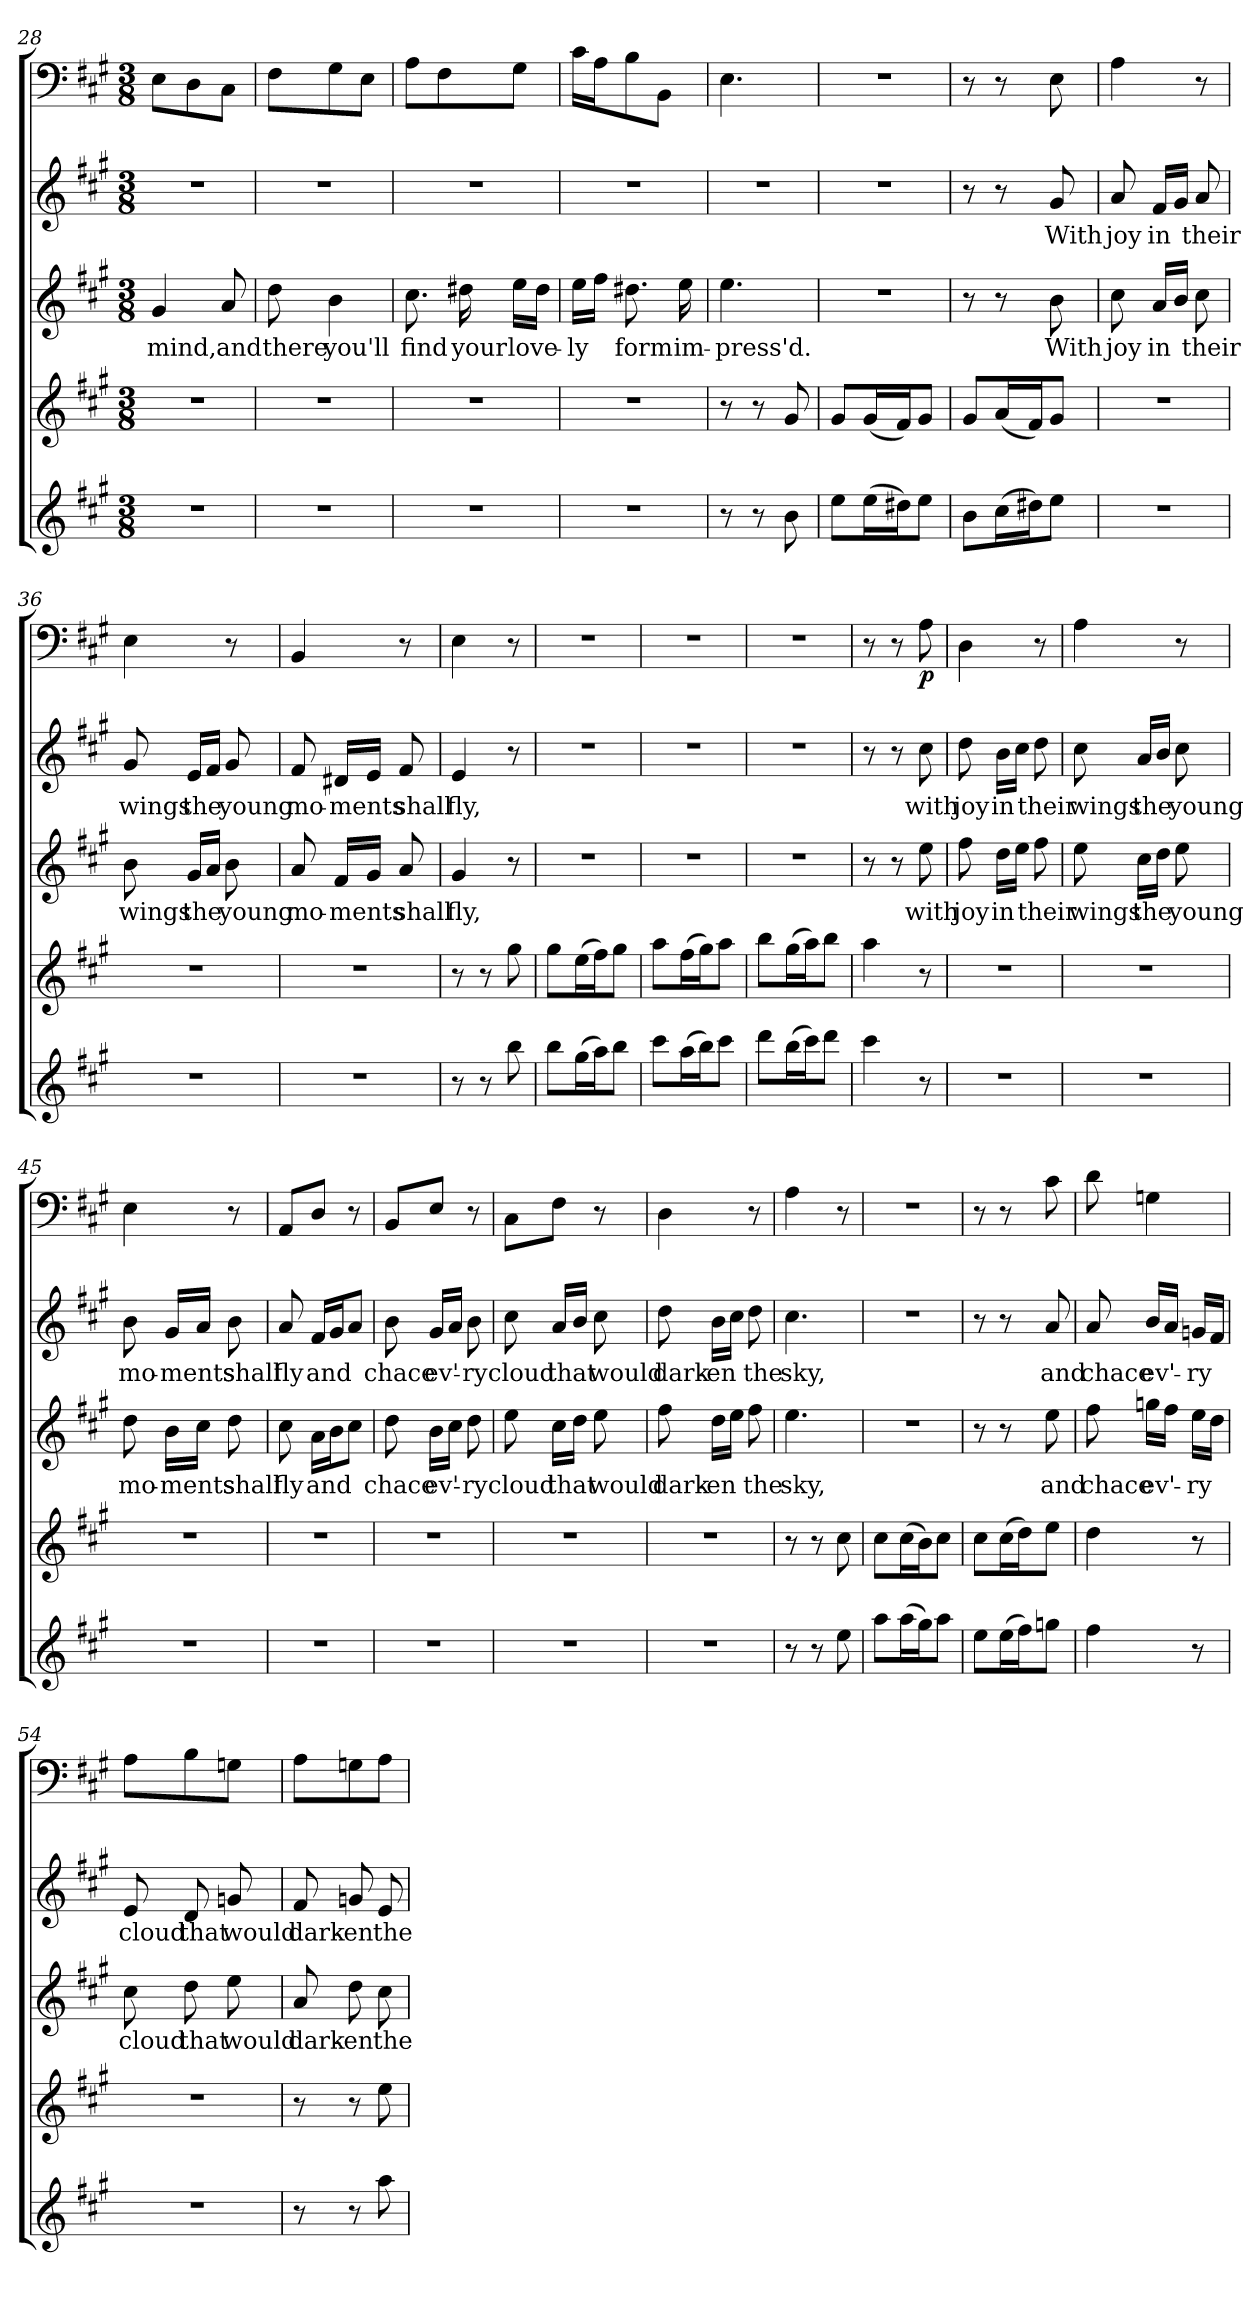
**kern	**kern	**kern	**text	**kern	**text	**kern	**dynam
*part5	*part4	*part3	*part3	*part2	*part2	*part1	*part1
*staff5	*staff4	*staff3	*staff3	*staff2	*staff2	*staff1	*staff1
*clefG2	*clefG2	*clefG2	*	*clefG2	*	*clefF4	*
*k[f#c#g#]	*k[f#c#g#]	*k[f#c#g#]	*	*k[f#c#g#]	*	*k[f#c#g#]	*
*A:	*A:	*A:	*	*A:	*	*A:	*
*M3/8	*M3/8	*M3/8	*	*M3/8	*	*M3/8	*
=28	=28	=28	=28	=28	=28	=28	=28
4.r	4.r	4g#/	mind,	4.r	.	8E\L	.
.	.	.	.	.	.	8D\	.
.	.	8a/	and	.	.	8C#\J	.
=29	=29	=29	=29	=29	=29	=29	=29
4.r	4.r	8dd\	there	4.r	.	8F#\L	.
.	.	4b\	you'll	.	.	8G#\	.
.	.	.	.	.	.	8E\J	.
=30	=30	=30	=30	=30	=30	=30	=30
4.r	4.r	8.cc#\	find	4.r	.	8A\L	.
.	.	.	.	.	.	8F#\	.
.	.	16dd#X\	your	.	.	.	.
.	.	16ee\LL	love-	.	.	8G#\J	.
.	.	16dd#\JJ	.	.	.	.	.
=31	=31	=31	=31	=31	=31	=31	=31
4.r	4.r	16ee\LL	-ly	4.r	.	16c#\LL	.
.	.	16ff#\JJ	.	.	.	16A\J	.
.	.	8.dd#X\	form	.	.	8B\	.
.	.	.	.	.	.	8BB\J	.
.	.	16ee\	im-	.	.	.	.
=32	=32	=32	=32	=32	=32	=32	=32
8r	8r	4.ee\	-press'd.	4.r	.	4.E\	.
8r	8r	.	.	.	.	.	.
8b\	8g#/	.	.	.	.	.	.
=33	=33	=33	=33	=33	=33	=33	=33
8ee\L	8g#/L	4.r	.	4.r	.	4.r	.
(16ee\L	(16g#/L	.	.	.	.	.	.
16dd#X\J)	16f#/J)	.	.	.	.	.	.
8ee\J	8g#/J	.	.	.	.	.	.
=34	=34	=34	=34	=34	=34	=34	=34
8b\L	8g#/L	8r	.	8r	.	8r	.
(16cc#\L	(16a/L	8r	.	8r	.	8r	.
16dd#X\J)	16f#/J)	.	.	.	.	.	.
8ee\J	8g#/J	8b\	With	8g#/	With	8E\	.
=35	=35	=35	=35	=35	=35	=35	=35
4.r	4.r	8cc#\	joy	8a/	joy	4A\	.
.	.	16a/LL	in	16f#/LL	in	.	.
.	.	16b/JJ	.	16g#/JJ	.	.	.
.	.	8cc#\	their	8a/	their	8r	.
=36	=36	=36	=36	=36	=36	=36	=36
4.r	4.r	8b\	wings	8g#/	wings	4E\	.
.	.	16g#/LL	the	16e/LL	the	.	.
.	.	16a/JJ	.	16f#/JJ	.	.	.
.	.	8b\	young	8g#/	young	8r	.
=37	=37	=37	=37	=37	=37	=37	=37
4.r	4.r	8a/	mo-	8f#/	mo-	4BB/	.
.	.	16f#/LL	-ments	16d#X/LL	-ments	.	.
.	.	16g#/JJ	.	16e/JJ	.	.	.
.	.	8a/	shall	8f#/	shall	8r	.
=38	=38	=38	=38	=38	=38	=38	=38
8r	8r	4g#/	fly,	4e/	fly,	4E\	.
8r	8r	.	.	.	.	.	.
8bb\	8gg#\	8r	.	8r	.	8r	.
=39	=39	=39	=39	=39	=39	=39	=39
8bb\L	8gg#\L	4.r	.	4.r	.	4.r	.
(16gg#\L	(16ee\L	.	.	.	.	.	.
16aa\J)	16ff#\J)	.	.	.	.	.	.
8bb\J	8gg#\J	.	.	.	.	.	.
=40	=40	=40	=40	=40	=40	=40	=40
8ccc#\L	8aa\L	4.r	.	4.r	.	4.r	.
(16aa\L	(16ff#\L	.	.	.	.	.	.
16bb\J)	16gg#\J)	.	.	.	.	.	.
8ccc#\J	8aa\J	.	.	.	.	.	.
=41	=41	=41	=41	=41	=41	=41	=41
8ddd\L	8bb\L	4.r	.	4.r	.	4.r	.
(16bb\L	(16gg#\L	.	.	.	.	.	.
16ccc#\J)	16aa\J)	.	.	.	.	.	.
8ddd\J	8bb\J	.	.	.	.	.	.
=42	=42	=42	=42	=42	=42	=42	=42
4ccc#\	4aa\	8r	.	8r	.	8r	.
.	.	8r	.	8r	.	8r	.
8r	8r	8ee\	with	8cc#\	with	8A\	p
=43	=43	=43	=43	=43	=43	=43	=43
4.r	4.r	8ff#\	joy	8dd\	joy	4D\	.
.	.	16dd\LL	in	16b\LL	in	.	.
.	.	16ee\JJ	.	16cc#\JJ	.	.	.
.	.	8ff#\	their	8dd\	their	8r	.
=44	=44	=44	=44	=44	=44	=44	=44
4.r	4.r	8ee\	wings	8cc#\	wings	4A\	.
.	.	16cc#\LL	the	16a/LL	the	.	.
.	.	16dd\JJ	.	16b/JJ	.	.	.
.	.	8ee\	young	8cc#\	young	8r	.
=45	=45	=45	=45	=45	=45	=45	=45
4.r	4.r	8dd\	mo-	8b\	mo-	4E\	.
.	.	16b\LL	-ments	16g#/LL	-ments	.	.
.	.	16cc#\JJ	.	16a/JJ	.	.	.
.	.	8dd\	shall	8b\	shall	8r	.
=46	=46	=46	=46	=46	=46	=46	=46
4.r	4.r	8cc#\	fly	8a/	fly	8AA/L	.
.	.	16a\LL	and	16f#/LL	and	8D/J	.
.	.	16b\J	.	16g#/J	.	.	.
.	.	8cc#\J	.	8a/J	.	8r	.
=47	=47	=47	=47	=47	=47	=47	=47
4.r	4.r	8dd\	chace	8b\	chace	8BB/L	.
.	.	16b\LL	ev'-	16g#/LL	ev'-	8E/J	.
.	.	16cc#\JJ	.	16a/JJ	.	.	.
.	.	8dd\	-ry	8b\	-ry	8r	.
=48	=48	=48	=48	=48	=48	=48	=48
4.r	4.r	8ee\	cloud	8cc#\	cloud	8C#\L	.
.	.	16cc#\LL	that	16a/LL	that	8F#\J	.
.	.	16dd\JJ	.	16b/JJ	.	.	.
.	.	8ee\	would	8cc#\	would	8r	.
=49	=49	=49	=49	=49	=49	=49	=49
4.r	4.r	8ff#\	dark-	8dd\	dark-	4D\	.
.	.	16dd\LL	-en	16b\LL	-en	.	.
.	.	16ee\JJ	.	16cc#\JJ	.	.	.
.	.	8ff#\	the	8dd\	the	8r	.
=50	=50	=50	=50	=50	=50	=50	=50
8r	8r	4.ee\	sky,	4.cc#\	sky,	4A\	.
8r	8r	.	.	.	.	.	.
8ee\	8cc#\	.	.	.	.	8r	.
=51	=51	=51	=51	=51	=51	=51	=51
8aa\L	8cc#\L	4.r	.	4.r	.	4.r	.
(16aa\L	(16cc#\L	.	.	.	.	.	.
16gg#\J)	16b\J)	.	.	.	.	.	.
8aa\J	8cc#\J	.	.	.	.	.	.
=52	=52	=52	=52	=52	=52	=52	=52
8ee\L	8cc#\L	8r	.	8r	.	8r	.
(16ee\L	(16cc#\L	8r	.	8r	.	8r	.
16ff#\J)	16dd\J)	.	.	.	.	.	.
8ggn\J	8ee\J	8ee\	and	8a/	and	8c#\	.
=53	=53	=53	=53	=53	=53	=53	=53
4ff#\	4dd\	8ff#\	chace	8a/	chace	8d\	.
.	.	16ggn\LL	ev'-	16b/LL	ev'-	4Gn\	.
.	.	16ff#\JJ	.	16a/JJ	.	.	.
8r	8r	16ee\LL	-ry	16gn/LL	-ry	.	.
.	.	16dd\JJ	.	16f#/JJ	.	.	.
=54	=54	=54	=54	=54	=54	=54	=54
4.r	4.r	8cc#\	cloud	8e/	cloud	8A\L	.
.	.	8dd\	that	8d/	that	8B\	.
.	.	8ee\	would	8gn/	would	8Gn\J	.
=55	=55	=55	=55	=55	=55	=55	=55
8r	8r	8a/	dark-	8f#/	dark-	8A\L	.
8r	8r	8dd\	-en	8gn/	-en	8Gn\	.
8aa\	8ee\	8cc#\	the	8e/	the	8A\J	.
=	=	=	=	=	=	=	=
*-	*-	*-	*-	*-	*-	*-	*-
